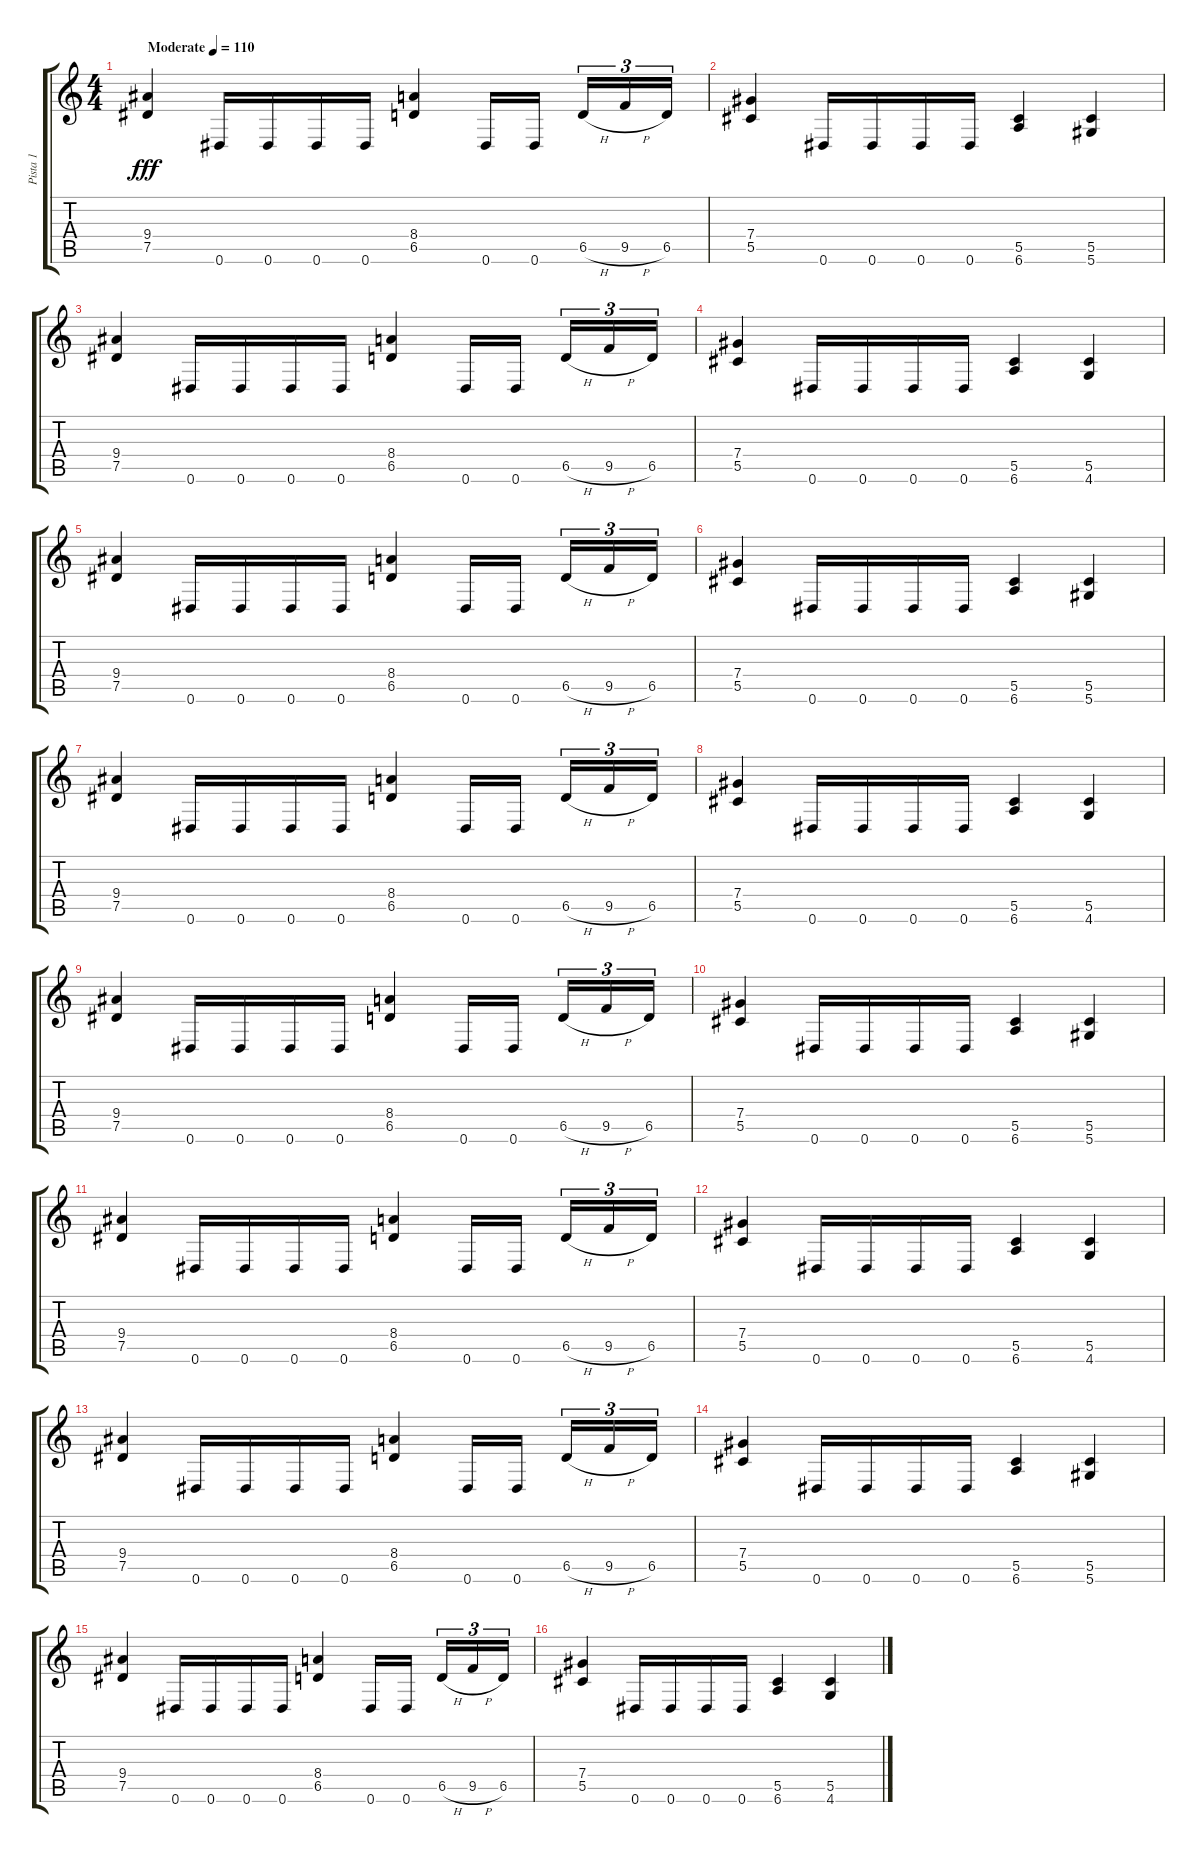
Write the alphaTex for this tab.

\track ("Pista 1" "Pista 1") {instrument distortionguitar}
\staff {score tabs}
\tuning (Eb4 Bb3 Gb3 Db3 Ab2 Eb2) {hide}
\ts (4 4)
\tempo (110 "Moderate")
\clef g2
\ks c
(9.4 7.5).4{dy fff instrument distortionguitar} 0.6.16 0.6.16 0.6.16 0.6.16 (8.4 6.5).4 0.6.16 0.6.16{beam splitsecondary} 6.5{h}.16{tu (3 2)} 9.5{h}.16{tu (3 2)} 6.5.16{tu (3 2)} |
(7.4 5.5).4 0.6.16 0.6.16 0.6.16 0.6.16 (5.5 6.6).4 (5.5 5.6).4 |
(9.4 7.5).4 0.6.16 0.6.16 0.6.16 0.6.16 (8.4 6.5).4 0.6.16 0.6.16{beam splitsecondary} 6.5{h}.16{tu (3 2)} 9.5{h}.16{tu (3 2)} 6.5.16{tu (3 2)} |
(7.4 5.5).4 0.6.16 0.6.16 0.6.16 0.6.16 (5.5 6.6).4 (5.5 4.6).4 |
(9.4 7.5).4 0.6.16 0.6.16 0.6.16 0.6.16 (8.4 6.5).4 0.6.16 0.6.16{beam splitsecondary} 6.5{h}.16{tu (3 2)} 9.5{h}.16{tu (3 2)} 6.5.16{tu (3 2)} |
(7.4 5.5).4 0.6.16 0.6.16 0.6.16 0.6.16 (5.5 6.6).4 (5.5 5.6).4 |
(9.4 7.5).4 0.6.16 0.6.16 0.6.16 0.6.16 (8.4 6.5).4 0.6.16 0.6.16{beam splitsecondary} 6.5{h}.16{tu (3 2)} 9.5{h}.16{tu (3 2)} 6.5.16{tu (3 2)} |
(7.4 5.5).4 0.6.16 0.6.16 0.6.16 0.6.16 (5.5 6.6).4 (5.5 4.6).4 |
(9.4 7.5).4 0.6.16 0.6.16 0.6.16 0.6.16 (8.4 6.5).4 0.6.16 0.6.16{beam splitsecondary} 6.5{h}.16{tu (3 2)} 9.5{h}.16{tu (3 2)} 6.5.16{tu (3 2)} |
(7.4 5.5).4 0.6.16 0.6.16 0.6.16 0.6.16 (5.5 6.6).4 (5.5 5.6).4 |
(9.4 7.5).4 0.6.16 0.6.16 0.6.16 0.6.16 (8.4 6.5).4 0.6.16 0.6.16{beam splitsecondary} 6.5{h}.16{tu (3 2)} 9.5{h}.16{tu (3 2)} 6.5.16{tu (3 2)} |
(7.4 5.5).4 0.6.16 0.6.16 0.6.16 0.6.16 (5.5 6.6).4 (5.5 4.6).4 |
(9.4 7.5).4 0.6.16 0.6.16 0.6.16 0.6.16 (8.4 6.5).4 0.6.16 0.6.16{beam splitsecondary} 6.5{h}.16{tu (3 2)} 9.5{h}.16{tu (3 2)} 6.5.16{tu (3 2)} |
(7.4 5.5).4 0.6.16 0.6.16 0.6.16 0.6.16 (5.5 6.6).4 (5.5 5.6).4 |
(9.4 7.5).4 0.6.16 0.6.16 0.6.16 0.6.16 (8.4 6.5).4 0.6.16 0.6.16{beam splitsecondary} 6.5{h}.16{tu (3 2)} 9.5{h}.16{tu (3 2)} 6.5.16{tu (3 2)} |
(7.4 5.5).4 0.6.16 0.6.16 0.6.16 0.6.16 (5.5 6.6).4 (5.5 4.6).4
